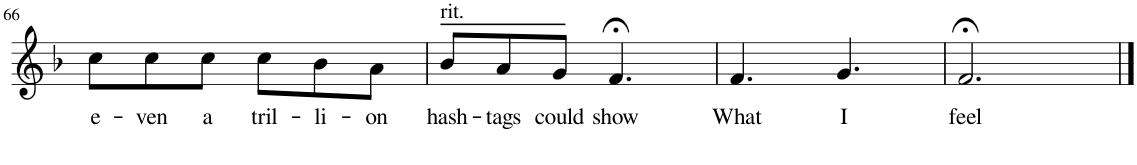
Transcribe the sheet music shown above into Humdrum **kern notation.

**kern	**text
*part1	*part1
*staff1	*staff1
*I"Daisy	*
!!LO:PB:g=z
*clefG2	*
*k[b-]	*
*M6/8	*
=66	=66
!	!LO:LY:b
8cc\L	e-
!	!LO:LY:b
8cc\	-ven
!	!LO:LY:b
8cc\J	a
!	!LO:LY:b
8cc\L	tril-
!	!LO:LY:b
8b-\	-li-
!	!LO:LY:b
8a\J	-on
=67	=67
!LO:TX:a:t=rit.	!
!	!LO:LY:b
8b-/L	hash-
!	!LO:LY:b
8a/	-tags
!	!LO:LY:b
8g/J	could
!	!LO:LY:b
4.f;</	show
=68	=68
!	!LO:LY:b
4.f/	What
!	!LO:LY:b
4.g/	I
=69	=69
!	!LO:LY:b
2.f;</	feel
==	==
*-	*-
